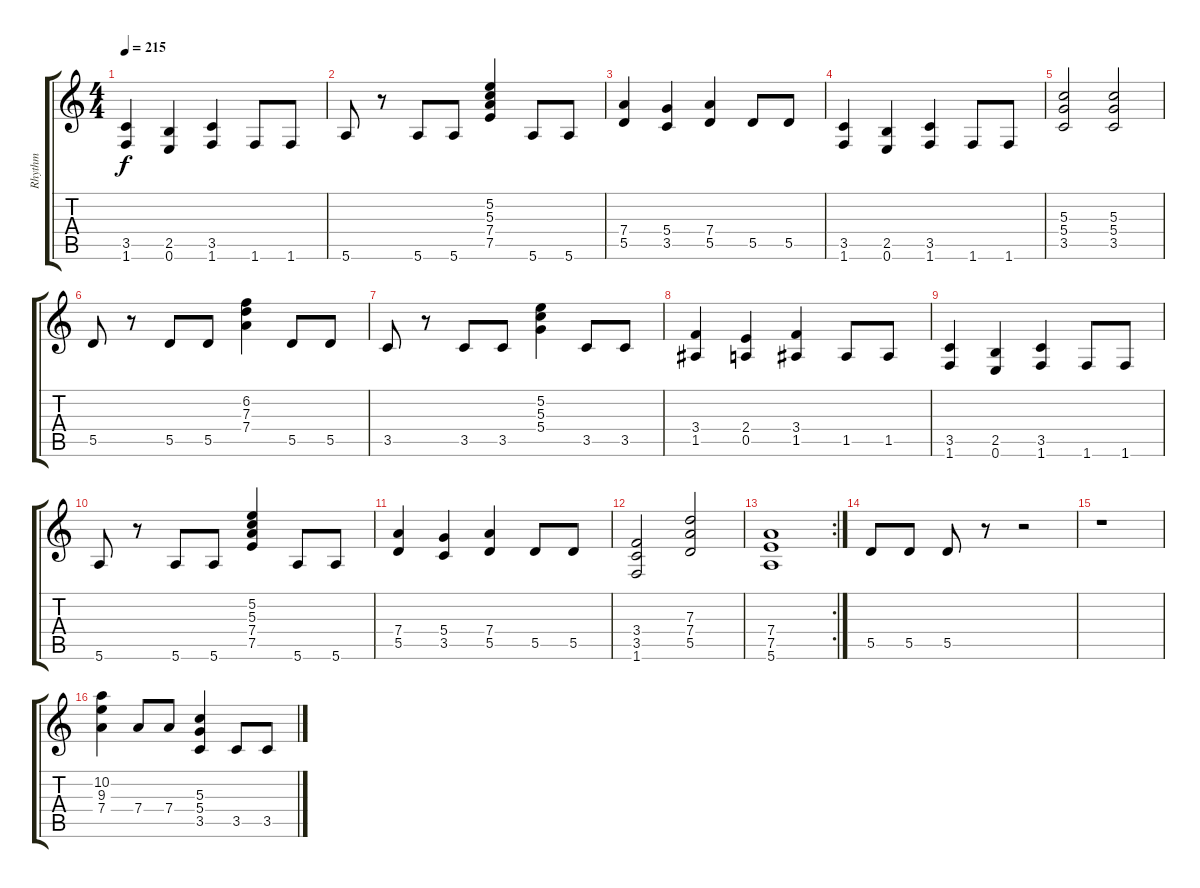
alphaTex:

\track ("Rhythm" "Rhythm") {instrument distortionguitar}
\staff {score tabs}
\tuning (E4 B3 G3 D3 A2 E2) {hide}
\ts (4 4)
\tempo 215
\clef g2
\ks c
(3.5 1.6).4{dy f} (2.5 0.6).4 (3.5 1.6).4 1.6.8 1.6.8 |
5.6.8 r.8 5.6.8 5.6.8 (5.2 5.3 7.4 7.5).4 5.6.8 5.6.8 |
(7.4 5.5).4 (5.4 3.5).4 (7.4 5.5).4 5.5.8 5.5.8 |
(3.5 1.6).4 (2.5 0.6).4 (3.5 1.6).4 1.6.8 1.6.8 |
(5.3 5.4 3.5).2 (5.3 5.4 3.5).2 |
5.5.8 r.8 5.5.8 5.5.8 (6.2 7.3 7.4).4 5.5.8 5.5.8 |
3.5.8 r.8 3.5.8 3.5.8 (5.2 5.3 5.4).4 3.5.8 3.5.8 |
(3.4 1.5).4 (2.4 0.5).4 (3.4 1.5).4 1.5.8 1.5.8 |
(3.5 1.6).4 (2.5 0.6).4 (3.5 1.6).4 1.6.8 1.6.8 |
5.6.8 r.8 5.6.8 5.6.8 (5.2 5.3 7.4 7.5).4 5.6.8 5.6.8 |
(7.4 5.5).4 (5.4 3.5).4 (7.4 5.5).4 5.5.8 5.5.8 |
(3.4 3.5 1.6).2 (7.3 7.4 5.5).2 |
\rc 2
(7.4 7.5 5.6).1 |
5.5.8 5.5.8 5.5.8 r.8 r.2 |
r.1 |
(10.2 9.3 7.4).4 7.4.8 7.4.8 (5.3 5.4 3.5).4 3.5.8 3.5.8
